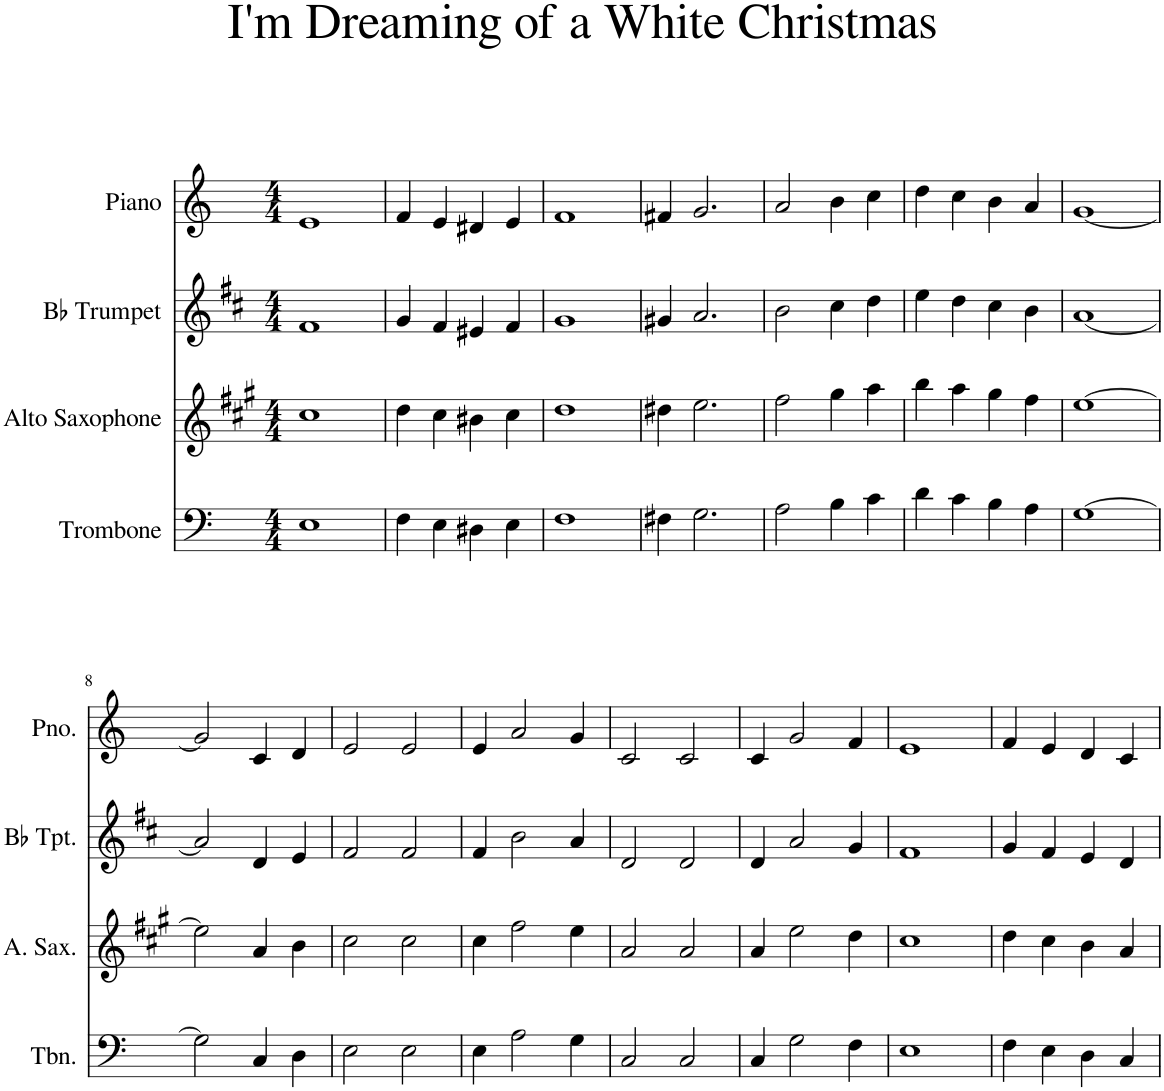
**kern	**kern	**kern	**kern
*part4	*part3	*part2	*part1
*staff4	*staff3	*staff2	*staff1
*I"Trombone	*I"Alto Saxophone	*I"Bb Trumpet	*I"Piano
*I'Tbn.	*I'A. Sax.	*I'Bb Tpt.	*I'Pno.
*clefF4	*clefG2	*clefG2	*clefG2
*	*Trd5c9	*Trd1c2	*
*k[]	*k[f#c#g#]	*k[f#c#]	*k[]
*M4/4	*M4/4	*M4/4	*M4/4
=1	=1	=1	=1
1E	1cc#	1f#	1e
=2	=2	=2	=2
4F\	4dd\	4g/	4f/
4E\	4cc#\	4f#/	4e/
4D#X\	4b#X\	4e#X/	4d#X/
4E\	4cc#\	4f#/	4e/
=3	=3	=3	=3
1F	1dd	1g	1f
=4	=4	=4	=4
4F#X\	4dd#X\	4g#X/	4f#X/
2.G\	2.ee\	2.a/	2.g/
=5	=5	=5	=5
2A\	2ff#\	2b\	2a/
4B\	4gg#\	4cc#\	4b\
4c\	4aa\	4dd\	4cc\
=6	=6	=6	=6
4d\	4bb\	4ee\	4dd\
4c\	4aa\	4dd\	4cc\
4B\	4gg#\	4cc#\	4b\
4A\	4ff#\	4b\	4a/
=7	=7	=7	=7
[1G	[1ee	[1a	[1g
!!LO:LB:g=z
=8	=8	=8	=8
2G\]	2ee\]	2a/]	2g/]
4C/	4a/	4d/	4c/
4D\	4b\	4e/	4d/
=9	=9	=9	=9
2E\	2cc#\	2f#/	2e/
2E\	2cc#\	2f#/	2e/
=10	=10	=10	=10
4E\	4cc#\	4f#/	4e/
2A\	2ff#\	2b\	2a/
4G\	4ee\	4a/	4g/
=11	=11	=11	=11
2C/	2a/	2d/	2c/
2C/	2a/	2d/	2c/
=12	=12	=12	=12
4C/	4a/	4d/	4c/
2G\	2ee\	2a/	2g/
4F\	4dd\	4g/	4f/
=13	=13	=13	=13
1E	1cc#	1f#	1e
=14	=14	=14	=14
4F\	4dd\	4g/	4f/
4E\	4cc#\	4f#/	4e/
4D\	4b\	4e/	4d/
4C/	4a/	4d/	4c/
=	=	=	=
*-	*-	*-	*-
